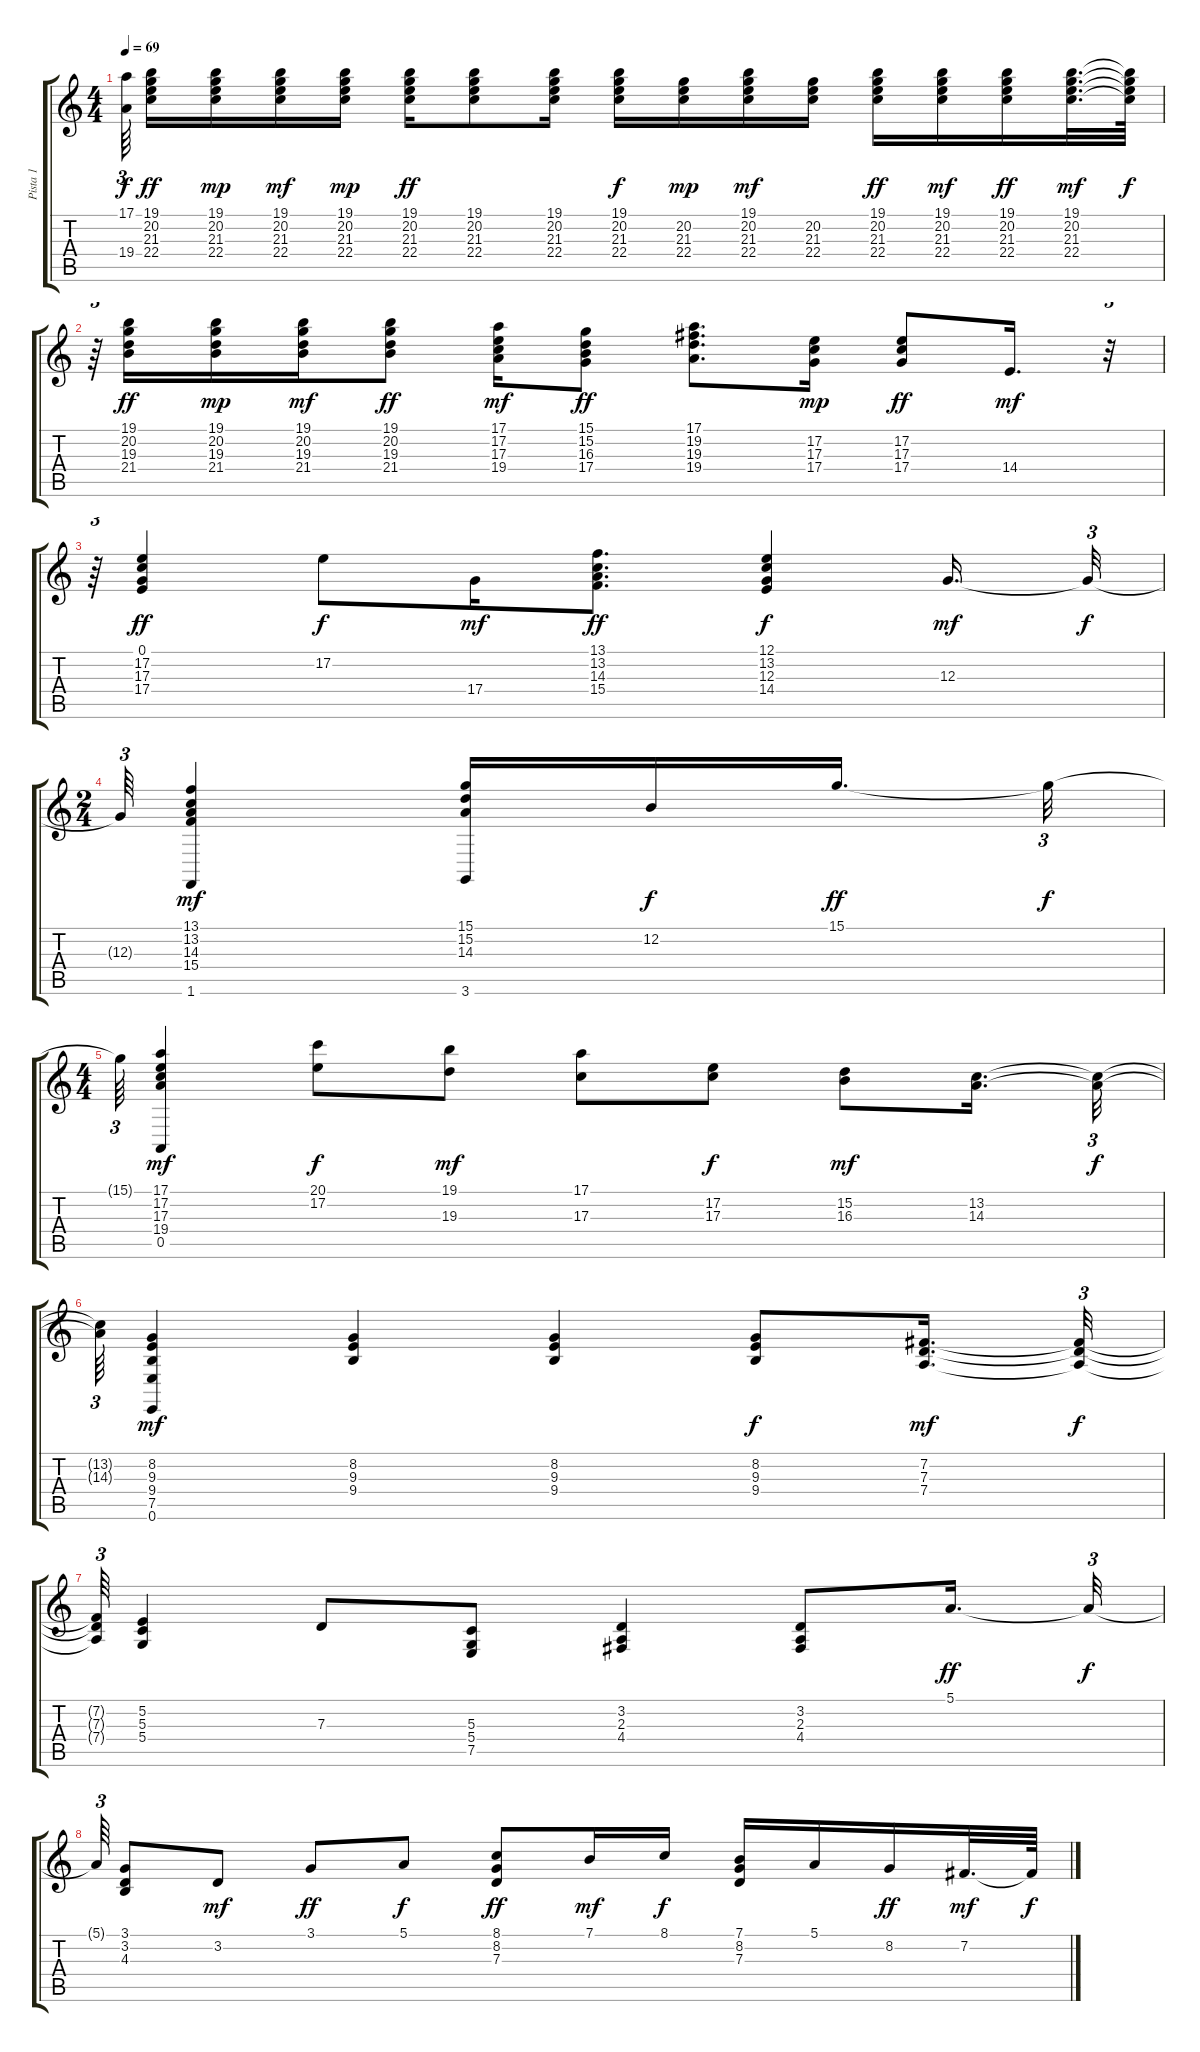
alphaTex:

\track ("Pista 1" "Pista 1") {instrument acousticgrandpiano}
\staff {score tabs}
\tuning (E4 B3 G3 D3 A2 E2) {hide}
\ts (4 4)
\tempo 69
\clef g2
\ks c
(17.1{t} 19.4{t}).64{tu (3 2) dy f beam splitsecondary} (19.1 20.2 21.3 22.4).16{dy ff} (19.1 20.2 21.3 22.4).16{dy mp} (19.1 20.2 21.3 22.4).16{dy mf} (19.1 20.2 21.3 22.4).16{dy mp} (19.1 20.2 21.3 22.4).16{dy ff} (19.1 20.2 21.3 22.4).8 (19.1 20.2 21.3 22.4).16 (19.1 20.2 21.3 22.4).16{dy f} (20.2 21.3 22.4).16{dy mp} (19.1 20.2 21.3 22.4).16{dy mf} (20.2 21.3 22.4).16 (19.1 20.2 21.3 22.4).16{dy ff} (19.1 20.2 21.3 22.4).16{dy mf} (19.1 20.2 21.3 22.4).16{dy ff} (19.1 20.2 21.3 22.4).32{d dy mf} (19.1{t} 20.2{t} 21.3{t} 22.4{t}).64{dy f} |
r.64{tu (3 2)} (19.1 20.2 19.3 21.4).16{dy ff} (19.1 20.2 19.3 21.4).16{dy mp} (19.1 20.2 19.3 21.4).16{dy mf} (19.1 20.2 19.3 21.4).8{dy ff} (17.1 17.2 17.3 19.4).16{dy mf} (15.1 15.2 16.3 17.4).8{dy ff} (17.1 19.2 19.3 19.4).8{d} (17.2 17.3 17.4).16{dy mp} (17.2 17.3 17.4).8{dy ff} 14.4.16{d dy mf} r.32{tu (3 2)} |
r.64{tu (3 2)} (0.1 17.2 17.3 17.4).4{dy ff} 17.2.8{dy f} 17.4.16{dy mf} (13.1 13.2 14.3 15.4).8{d dy ff} (12.1 13.2 12.3 14.4).4{dy f} 12.3.16{d dy mf} 12.3{t}.32{tu (3 2) dy f} |
\ts (2 4)
12.3{t}.64{tu (3 2)} (13.1 13.2 14.3 15.4 1.6).4{dy mf} (15.1 15.2 14.3 3.6).16 12.2.16{dy f} 15.1.16{d dy ff beam splitsecondary} 15.1{t}.32{tu (3 2) dy f} |
\ts (4 4)
15.1{t}.64{tu (3 2)} (17.1 17.2 17.3 19.4 0.5).4{dy mf} (20.1 17.2).8{dy f} (19.1 19.3).8{dy mf} (17.1 17.3).8 (17.2 17.3).8{dy f} (15.2 16.3).8{dy mf} (13.2 14.3).16{d} (13.2{t} 14.3{t}).32{tu (3 2) dy f} |
(13.2{t} 14.3{t}).64{tu (3 2)} (8.2 9.3 9.4 7.5 0.6).4{dy mf} (8.2 9.3 9.4).4 (8.2 9.3 9.4).4 (8.2 9.3 9.4).8{dy f} (7.2 7.3 7.4).16{d dy mf} (7.2{t} 7.3{t} 7.4{t}).32{tu (3 2) dy f} |
(7.2{t} 7.3{t} 7.4{t}).64{tu (3 2)} (5.2 5.3 5.4).4 7.3.8 (5.3 5.4 7.5).8 (3.2 2.3 4.4).4 (3.2 2.3 4.4).8 5.1.16{d dy ff} 5.1{t}.32{tu (3 2) dy f} |
5.1{t}.64{tu (3 2)} (3.1 3.2 4.3).8 3.2.8{dy mf} 3.1.8{dy ff} 5.1.8{dy f} (8.1 8.2 7.3).8{dy ff} 7.1.16{dy mf} 8.1.16{dy f} (7.1 8.2 7.3).16 5.1.16 8.2.16{dy ff} 7.2.32{d dy mf} 7.2{t}.64{dy f}
